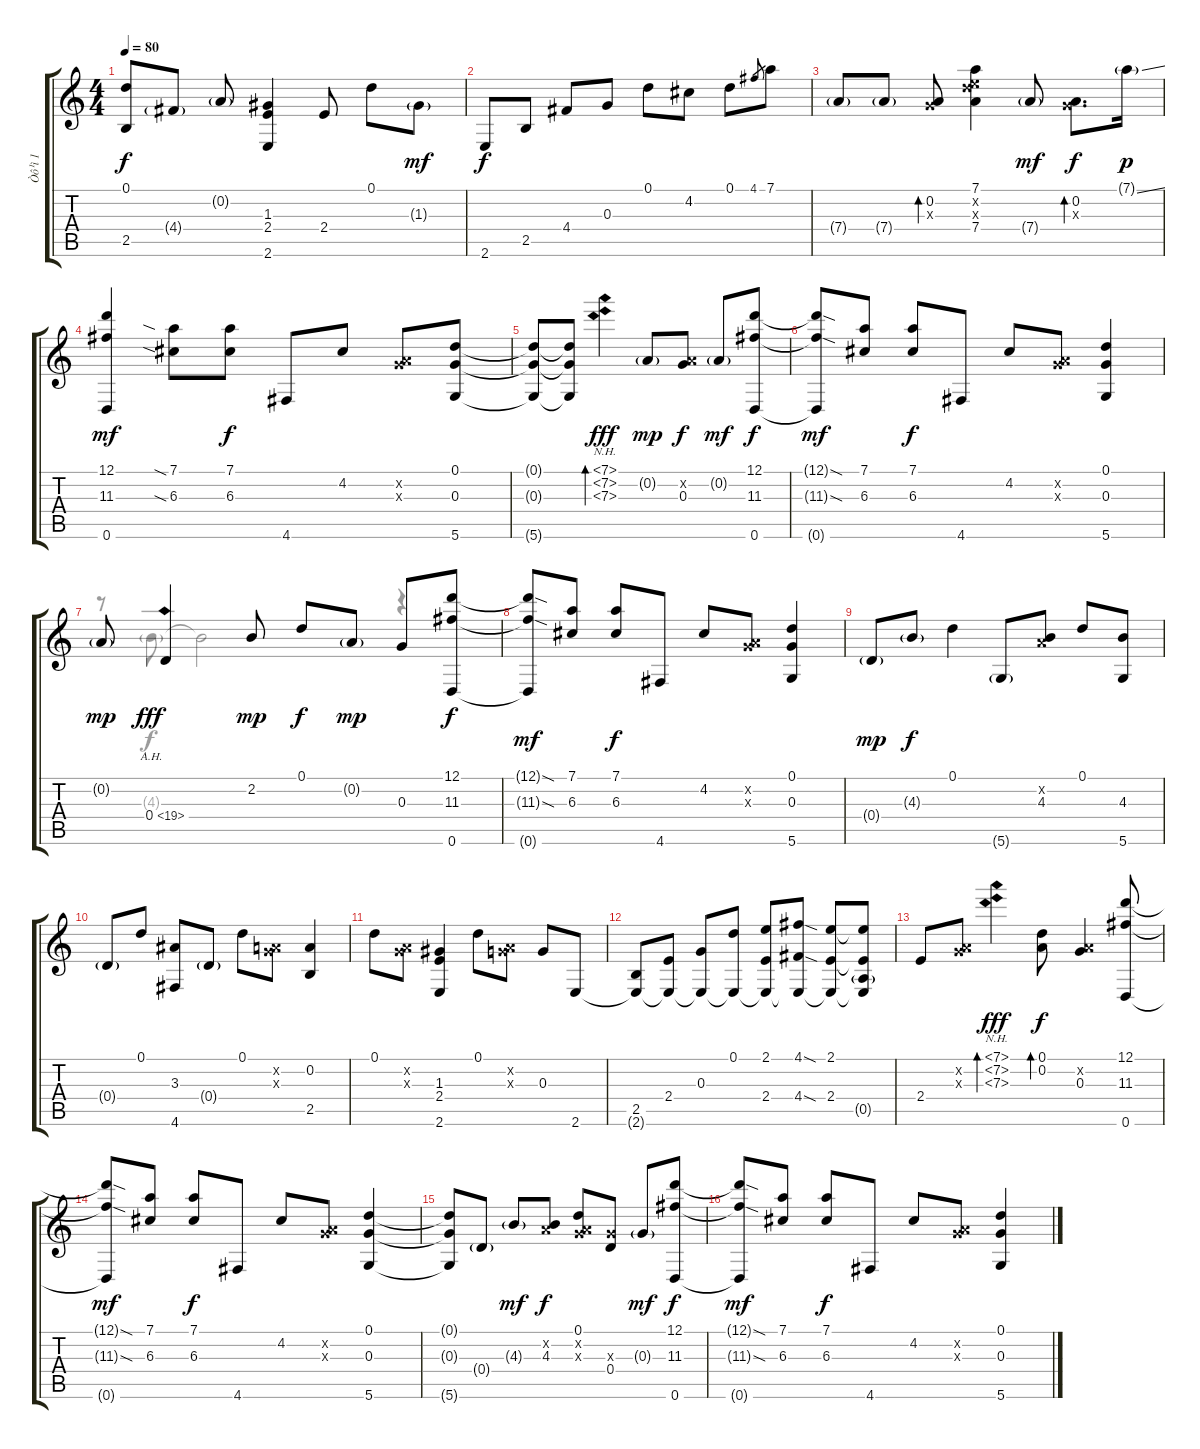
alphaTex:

\track ("Òô¹ì 1" "Òô¹ì 1") {instrument acousticguitarsteel}
\staff {score tabs}
\tuning (D4 A3 G3 D3 A2 D2) {hide}
\voice
\ts (4 4)
\tempo 80
\clef g2
\ks c
(0.1{t} 2.5{t}).8{dy f} 4.4{g}.8 0.2{g}.8 (1.3 2.4 2.6).4 2.4.8 0.1.8 1.3{g}.8{dy mf} |
2.6.8{dy f} 2.5.8 4.4.8 0.3.8 0.1.8 4.2.8 0.1.8 4.1.8{gr} 7.1.8 |
7.4{g}.8 7.4{g}.8 (0.2 0.3{x}).8{bd 30} (7.1 7.2{x} 7.3{x} 7.4).4 7.4{g}.8{dy mf} (0.2 0.3{x}).8{d bd 30 dy f} 7.1{ss g}.16{dy p} |
(12.1 11.3 0.6).4{dy mf} (7.1{sia} 6.3{sia}).8 (7.1 6.3).8{dy f} 4.6.8 4.2.8 (0.2{x} 0.3{x}).8 (0.1 0.3 5.6).8 |
(0.1{t} 0.3{t} 5.6{t}).8 (0.1{t} 0.3{t} 5.6{t}).8 (7.1{nh} 7.2{nh} 7.3{nh}).4{bd 30 dy fff} 0.2{g}.8{dy mp} (0.2{x} 0.3).8{dy f} 0.2{g}.8{dy mf} (12.1 11.3 0.6).8{dy f} |
(12.1{sod t} 11.3{sod t} 0.6{t}).8{dy mf} (7.1 6.3).8 (7.1 6.3).8{dy f} 4.6.8 4.2.8 (0.2{x} 0.3{x}).8 (0.1 0.3 5.6).4 |
0.2{g}.8{dy mp} 0.4{ah 19}.4{dy fff} 2.2.8{dy mp} 0.1.8{dy f} 0.2{g}.8{dy mp} 0.3.8 (12.1 11.3 0.6).8{dy f} |
(12.1{sod t} 11.3{sod t} 0.6{t}).8{dy mf} (7.1 6.3).8 (7.1 6.3).8{dy f} 4.6.8 4.2.8 (0.2{x} 0.3{x}).8 (0.1 0.3 5.6).4 |
0.4{g}.8{dy mp} 4.3{g}.8{dy f} 0.1.4 5.6{g}.8 (0.2{x} 4.3).8 0.1.8 (4.3 5.6).8 |
0.4{g}.8 0.1.8 (3.3 4.6).8 0.4{g}.8 0.1.8 (0.2{x} 0.3{x}).8 (0.2 2.5).4 |
0.1.8 (0.2{x} 0.3{x}).8 (1.3 2.4 2.6).4 0.1.8 (0.2{x} 0.3{x}).8 0.3.8 2.6.8 |
(2.5 2.6{t}).8 (2.4 2.6{t}).8 (0.3 2.6{t}).8 (0.1 2.6{t}).8 (2.1 2.4 2.6{t}).8 (4.1{sod} 4.4{sod} 2.6{t}).8 (2.1 2.4 2.6{t}).8 (2.1{t} 2.4{t} 0.5{g} 2.6{t}).8 |
2.4.8 (0.2{x} 0.3{x}).8 (7.1{nh} 7.2{nh} 7.3{nh}).4{bd 30 dy fff} (0.1 0.2).8{bd 30 dy f} (0.2{x} 0.3).4 (12.1 11.3 0.6).8 |
(12.1{sod t} 11.3{sod t} 0.6{t}).8{dy mf} (7.1 6.3).8 (7.1 6.3).8{dy f} 4.6.8 4.2.8 (0.2{x} 0.3{x}).8 (0.1 0.3 5.6).4 |
(0.1{t} 0.3{t} 5.6{t}).8 0.4{g}.8 4.3{g}.8{dy mf} (0.2{x} 4.3).8{dy f} (0.1 0.2{x} 0.3{x}).8 (0.3{x} 0.4).8 0.3{g}.8{dy mf} (12.1 11.3 0.6).8{dy f} |
(12.1{sod t} 11.3{sod t} 0.6{t}).8{dy mf} (7.1 6.3).8 (7.1 6.3).8{dy f} 4.6.8 4.2.8 (0.2{x} 0.3{x}).8 (0.1 0.3 5.6).4
\voice
\clef g2
\ottava regular
\simile none
\ks c
|
|
|
|
|
|
r.8 4.3{g}.8 4.3{t}.2 r.4 |
|
|
|
|
|
|
|
|
